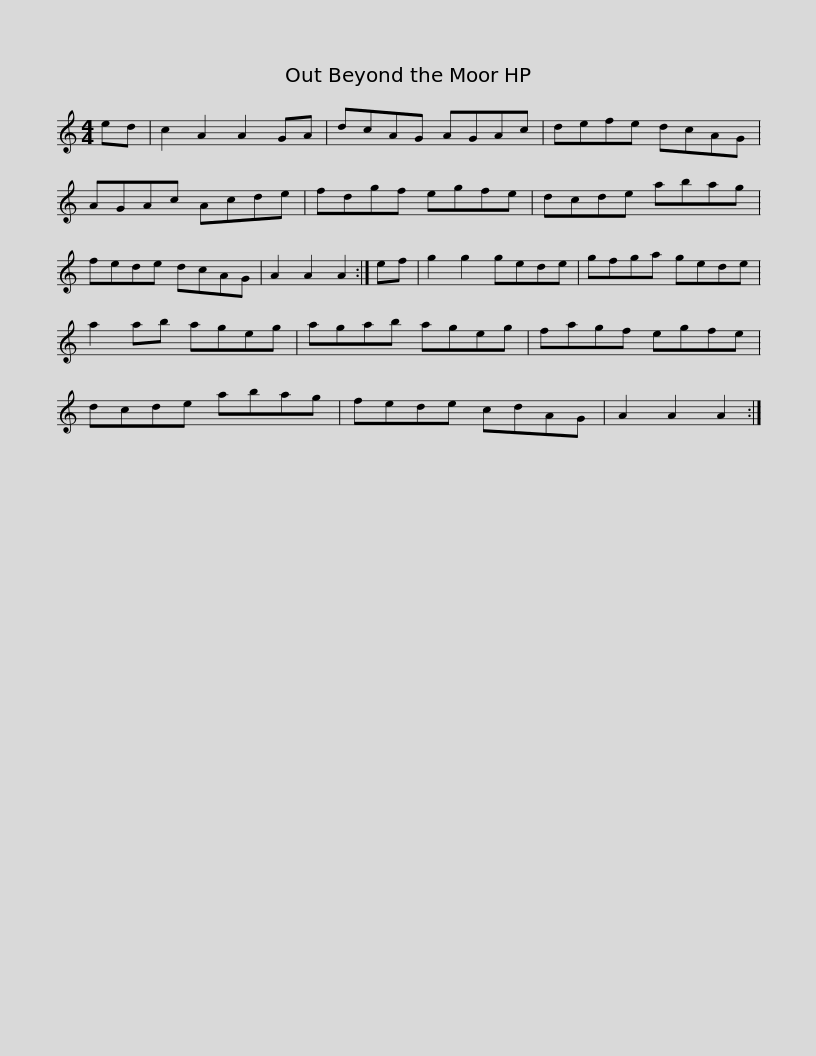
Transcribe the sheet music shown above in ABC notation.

X:1
L:1/8
M:4/4
I:linebreak $
K:C
V:1 treble
V:1
 ed | c2 A2 A2 GA | dcAG AGAc | defe dcAG | AGAc Acde | %5
 fdgf egfe |$ dcde abag | fede dcAG | A2 A2 A2 :| ef | %10
 g2 g2 gede | gfga gede | a2 ab ageg |$ agab ageg | fagf egfe | %15
 dcde abag | fede cdAG | A2 A2 A2 :| %18
